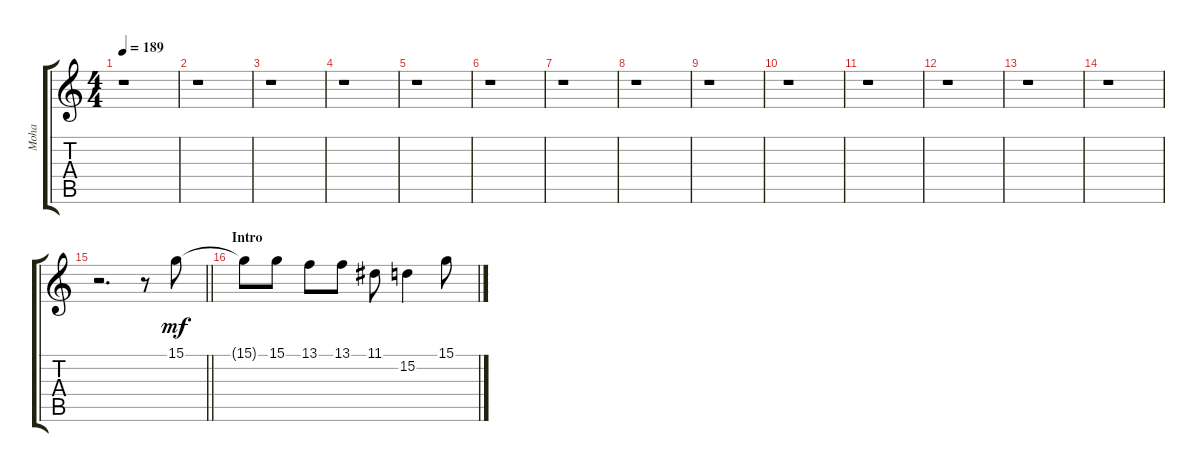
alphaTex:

\track ("Moha" "Moha") {instrument violin}
\staff {score tabs}
\tuning (E4 B3 G3 D3 A2 E2) {hide}
\ts (4 4)
\tempo 189
\clef g2
\ks c
r.1{dy mf} |
r.1 |
r.1 |
r.1 |
r.1 |
r.1 |
r.1 |
r.1 |
r.1 |
r.1 |
r.1 |
r.1 |
r.1 |
r.1 |
\barLineRight lightlight
r.2{d} r.8 15.1.8 |
\section ("" "Intro")
15.1{t}.8 15.1.8 13.1.8 13.1.8 11.1.8 15.2.4 15.1.8
